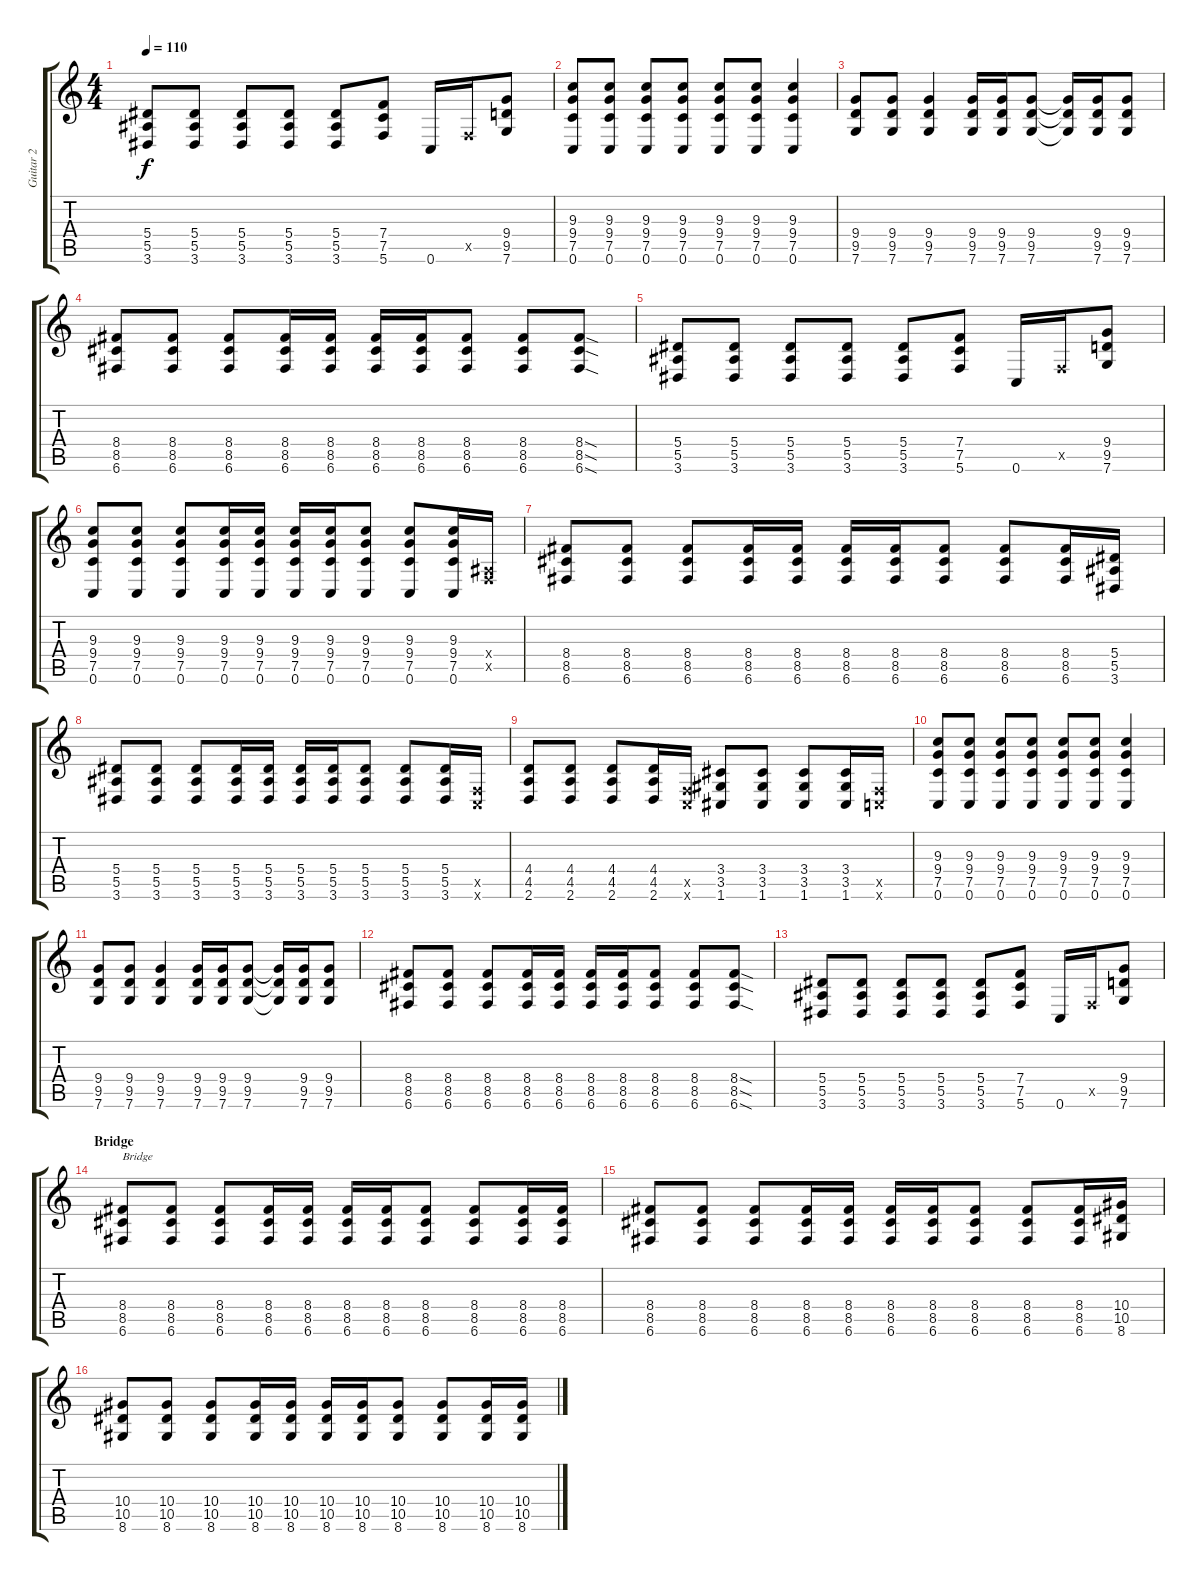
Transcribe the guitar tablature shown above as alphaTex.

\track ("Guitar 2" "Guitar 2") {instrument distortionguitar}
\staff {score tabs}
\tuning (C4 G3 Eb3 Bb2 F2 C2) {hide}
\ts (4 4)
\tempo 110
\clef g2
\ks c
(5.4 5.5 3.6).8{dy f} (5.4 5.5 3.6).8 (5.4 5.5 3.6).8 (5.4 5.5 3.6).8 (5.4 5.5 3.6).8 (7.4 7.5 5.6).8 0.6.16 0.5{x}.16 (9.4 9.5 7.6).8 |
(9.3 9.4 7.5 0.6).8 (9.3 9.4 7.5 0.6).8 (9.3 9.4 7.5 0.6).8 (9.3 9.4 7.5 0.6).8 (9.3 9.4 7.5 0.6).8 (9.3 9.4 7.5 0.6).8 (9.3 9.4 7.5 0.6).4 |
(9.4 9.5 7.6).8 (9.4 9.5 7.6).8 (9.4 9.5 7.6).4 (9.4 9.5 7.6).16 (9.4 9.5 7.6).16 (9.4 9.5 7.6).8 (9.4{t} 9.5{t} 7.6{t}).16 (9.4 9.5 7.6).16 (9.4 9.5 7.6).8 |
(8.4 8.5 6.6).8 (8.4 8.5 6.6).8 (8.4 8.5 6.6).8 (8.4 8.5 6.6).16 (8.4 8.5 6.6).16 (8.4 8.5 6.6).16 (8.4 8.5 6.6).16 (8.4 8.5 6.6).8 (8.4 8.5 6.6).8 (8.4{sod} 8.5{sod} 6.6{sod}).8 |
(5.4 5.5 3.6).8 (5.4 5.5 3.6).8 (5.4 5.5 3.6).8 (5.4 5.5 3.6).8 (5.4 5.5 3.6).8 (7.4 7.5 5.6).8 0.6.16 0.5{x}.16 (9.4 9.5 7.6).8 |
(9.3 9.4 7.5 0.6).8 (9.3 9.4 7.5 0.6).8 (9.3 9.4 7.5 0.6).8 (9.3 9.4 7.5 0.6).16 (9.3 9.4 7.5 0.6).16 (9.3 9.4 7.5 0.6).16 (9.3 9.4 7.5 0.6).16 (9.3 9.4 7.5 0.6).8 (9.3 9.4 7.5 0.6).8 (9.3 9.4 7.5 0.6).16 (0.4{x} 0.5{x}).16 |
(8.4 8.5 6.6).8 (8.4 8.5 6.6).8 (8.4 8.5 6.6).8 (8.4 8.5 6.6).16 (8.4 8.5 6.6).16 (8.4 8.5 6.6).16 (8.4 8.5 6.6).16 (8.4 8.5 6.6).8 (8.4 8.5 6.6).8 (8.4 8.5 6.6).16 (5.4 5.5 3.6).16 |
(5.4 5.5 3.6).8 (5.4 5.5 3.6).8 (5.4 5.5 3.6).8 (5.4 5.5 3.6).16 (5.4 5.5 3.6).16 (5.4 5.5 3.6).16 (5.4 5.5 3.6).16 (5.4 5.5 3.6).8 (5.4 5.5 3.6).8 (5.4 5.5 3.6).16 (0.5{x} 0.6{x}).16 |
(4.4 4.5 2.6).8 (4.4 4.5 2.6).8 (4.4 4.5 2.6).8 (4.4 4.5 2.6).16 (0.5{x} 0.6{x}).16 (3.4 3.5 1.6).8 (3.4 3.5 1.6).8 (3.4 3.5 1.6).8 (3.4 3.5 1.6).16 (0.5{x} 0.6{x}).16 |
(9.3 9.4 7.5 0.6).8 (9.3 9.4 7.5 0.6).8 (9.3 9.4 7.5 0.6).8 (9.3 9.4 7.5 0.6).8 (9.3 9.4 7.5 0.6).8 (9.3 9.4 7.5 0.6).8 (9.3 9.4 7.5 0.6).4 |
(9.4 9.5 7.6).8 (9.4 9.5 7.6).8 (9.4 9.5 7.6).4 (9.4 9.5 7.6).16 (9.4 9.5 7.6).16 (9.4 9.5 7.6).8 (9.4{t} 9.5{t} 7.6{t}).16 (9.4 9.5 7.6).16 (9.4 9.5 7.6).8 |
(8.4 8.5 6.6).8 (8.4 8.5 6.6).8 (8.4 8.5 6.6).8 (8.4 8.5 6.6).16 (8.4 8.5 6.6).16 (8.4 8.5 6.6).16 (8.4 8.5 6.6).16 (8.4 8.5 6.6).8 (8.4 8.5 6.6).8 (8.4{sod} 8.5{sod} 6.6{sod}).8 |
(5.4 5.5 3.6).8 (5.4 5.5 3.6).8 (5.4 5.5 3.6).8 (5.4 5.5 3.6).8 (5.4 5.5 3.6).8 (7.4 7.5 5.6).8 0.6.16 0.5{x}.16 (9.4 9.5 7.6).8 |
\section ("" "Bridge")
(8.4 8.5 6.6).8{txt "Bridge"} (8.4 8.5 6.6).8 (8.4 8.5 6.6).8 (8.4 8.5 6.6).16 (8.4 8.5 6.6).16 (8.4 8.5 6.6).16 (8.4 8.5 6.6).16 (8.4 8.5 6.6).8 (8.4 8.5 6.6).8 (8.4 8.5 6.6).16 (8.4 8.5 6.6).16 |
(8.4 8.5 6.6).8 (8.4 8.5 6.6).8 (8.4 8.5 6.6).8 (8.4 8.5 6.6).16 (8.4 8.5 6.6).16 (8.4 8.5 6.6).16 (8.4 8.5 6.6).16 (8.4 8.5 6.6).8 (8.4 8.5 6.6).8 (8.4 8.5 6.6).16 (10.4 10.5 8.6).16 |
(10.4 10.5 8.6).8 (10.4 10.5 8.6).8 (10.4 10.5 8.6).8 (10.4 10.5 8.6).16 (10.4 10.5 8.6).16 (10.4 10.5 8.6).16 (10.4 10.5 8.6).16 (10.4 10.5 8.6).8 (10.4 10.5 8.6).8 (10.4 10.5 8.6).16 (10.4 10.5 8.6).16
